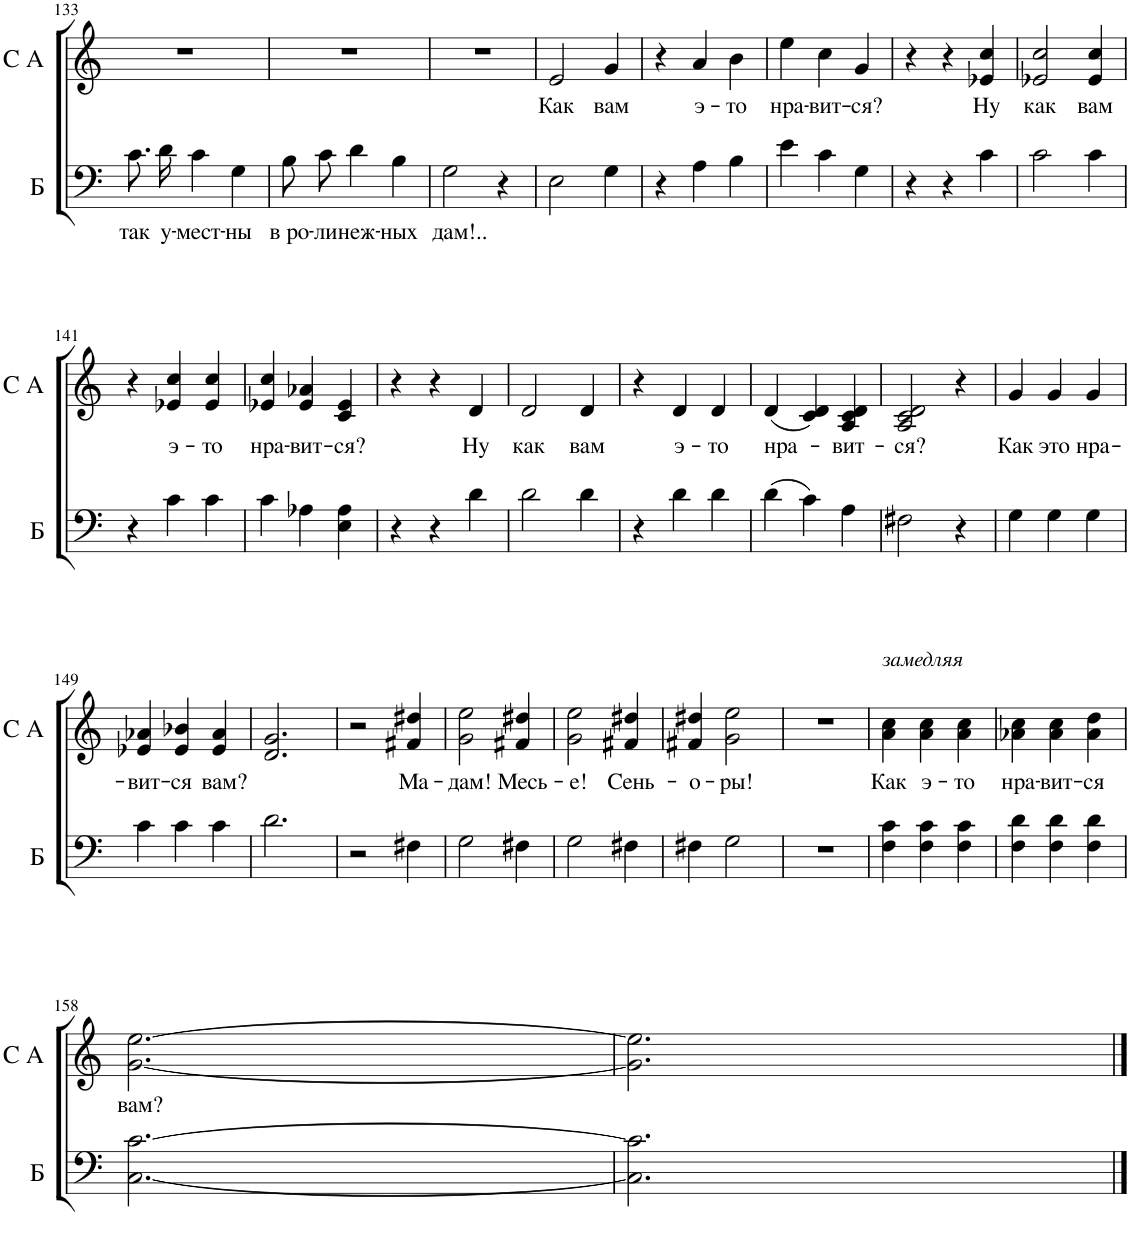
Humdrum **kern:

**kern	**text	**kern	**text
*part2	*part2	*part1	*part1
*staff2	*staff2	*staff1	*staff1
*I"Б	*	*I"С А	*
!!LO:PB:g=z
*clefF4	*	*clefG2	*
*Trd1c2	*	*	*
*k[]	*	*k[]	*
*M3/4	*	*M3/4	*
=133	=133	=133	=133
!	!LO:LY:b	!	!
8.c\L	так	2.r	.
!	!LO:LY:b	!	!
16d\Jk	у-	.	.
!	!LO:LY:b	!	!
4c\	-мест-	.	.
!	!LO:LY:b	!	!
4G\	-ны	.	.
=134	=134	=134	=134
!	!LO:LY:b	!	!
8B\L	в ро-	2.r	.
!	!LO:LY:b	!	!
8c\J	-ли	.	.
!	!LO:LY:b	!	!
4d\	неж-	.	.
!	!LO:LY:b	!	!
4B\	-ных	.	.
=135	=135	=135	=135
!	!LO:LY:b	!	!
2G\	дам!..	2.r	.
4r	.	.	.
=136	=136	=136	=136
!	!	!	!LO:LY:b
2E\	.	2e/	Как
!	!	!	!LO:LY:b
4G\	.	4g/	вам
=137	=137	=137	=137
4r	.	4r	.
!	!	!	!LO:LY:b
4A\	.	4a/	э-
!	!	!	!LO:LY:b
4B\	.	4b\	-то
=138	=138	=138	=138
!	!	!	!LO:LY:b
4e\	.	4ee\	нра-
!	!	!	!LO:LY:b
4c\	.	4cc\	-вит-
!	!	!	!LO:LY:b
4G\	.	4g/	-ся?
=139	=139	=139	=139
4r	.	4r	.
4r	.	4r	.
!	!	!	!LO:LY:b
4c\	.	4e-X/ 4cc/	Ну
=140	=140	=140	=140
!	!	!	!LO:LY:b
2c\	.	2e-X/ 2cc/	как
!	!	!	!LO:LY:b
4c\	.	4e-/ 4cc/	вам
!!LO:LB:g=z
=141	=141	=141	=141
4r	.	4r	.
!	!	!	!LO:LY:b
4c\	.	4e-X/ 4cc/	э-
!	!	!	!LO:LY:b
4c\	.	4e-/ 4cc/	-то
=142	=142	=142	=142
!	!	!	!LO:LY:b
4c\	.	4e-X/ 4cc/	нра-
!	!	!	!LO:LY:b
4A-X\	.	4e-/ 4a-X/	-вит-
!	!	!	!LO:LY:b
4E\ 4A-\	.	4c/ 4e-/	-ся?
=143	=143	=143	=143
4r	.	4r	.
4r	.	4r	.
!	!	!	!LO:LY:b
4d\	.	4d/	Ну
=144	=144	=144	=144
!	!	!	!LO:LY:b
2d\	.	2d/	как
!	!	!	!LO:LY:b
4d\	.	4d/	вам
=145	=145	=145	=145
4r	.	4r	.
!	!	!	!LO:LY:b
4d\	.	4d/	э-
!	!	!	!LO:LY:b
4d\	.	4d/	-то
=146	=146	=146	=146
!	!	!	!LO:LY:b
(4d\	.	(4d/	нра-
4c\)	.	4c/ 4d/)	.
!	!	!	!LO:LY:b
4A\	.	4A/ 4c/ 4d/	-вит-
=147	=147	=147	=147
!	!	!	!LO:LY:b
2F#X\	.	2A/ 2c/ 2d/	-ся?
4r	.	4r	.
=148	=148	=148	=148
!	!	!	!LO:LY:b
4G\	.	4g/	Как
!	!	!	!LO:LY:b
4G\	.	4g/	это
!	!	!	!LO:LY:b
4G\	.	4g/	нра-
!!LO:LB:g=z
=149	=149	=149	=149
!	!	!	!LO:LY:b
4c\	.	4e-X/ 4a-X/	-вит-
!	!	!	!LO:LY:b
4c\	.	4e-/ 4b-X/	-ся
!	!	!	!LO:LY:b
4c\	.	4e-/ 4a-/	вам?
=150	=150	=150	=150
2.d\	.	2.d/ 2.g/	.
=151	=151	=151	=151
2r	.	2r	.
!	!	!	!LO:LY:b
4F#X\	.	4f#X/ 4dd#X/	Ма-
=152	=152	=152	=152
!	!	!	!LO:LY:b
2G\	.	2g\ 2ee\	-дам!
!	!	!	!LO:LY:b
4F#X\	.	4f#X/ 4dd#X/	Месь-
=153	=153	=153	=153
!	!	!	!LO:LY:b
2G\	.	2g\ 2ee\	-е!
!	!	!	!LO:LY:b
4F#X\	.	4f#X/ 4dd#X/	Сень-
=154	=154	=154	=154
!	!	!	!LO:LY:b
4F#X\	.	4f#X/ 4dd#X/	-о-
!	!	!	!LO:LY:b
2G\	.	2g\ 2ee\	-ры!
=155	=155	=155	=155
2.r	.	2.r	.
=156	=156	=156	=156
!	!	!LO:TX:a:i:t=замедляя	!
!	!	!	!LO:LY:b
4F\ 4c\	.	4a\ 4cc\	-Как
!	!	!	!LO:LY:b
4F\ 4c\	.	4a\ 4cc\	э-
!	!	!	!LO:LY:b
4F\ 4c\	.	4a\ 4cc\	-то
=157	=157	=157	=157
!	!	!	!LO:LY:b
4F\ 4d\	.	4a-X\ 4cc\	нра-
!	!	!	!LO:LY:b
4F\ 4d\	.	4a-\ 4cc\	-вит-
!	!	!	!LO:LY:b
4F\ 4d\	.	4a-\ 4dd\	-ся
!!LO:LB:g=z
=158	=158	=158	=158
!	!	!	!LO:LY:b
[2.C\ [2.c\	.	[2.g\ [2.ee\	вам?
=159	=159	=159	=159
2.C\] 2.c\]	.	2.g\] 2.ee\]	.
==	==	==	==
*-	*-	*-	*-
